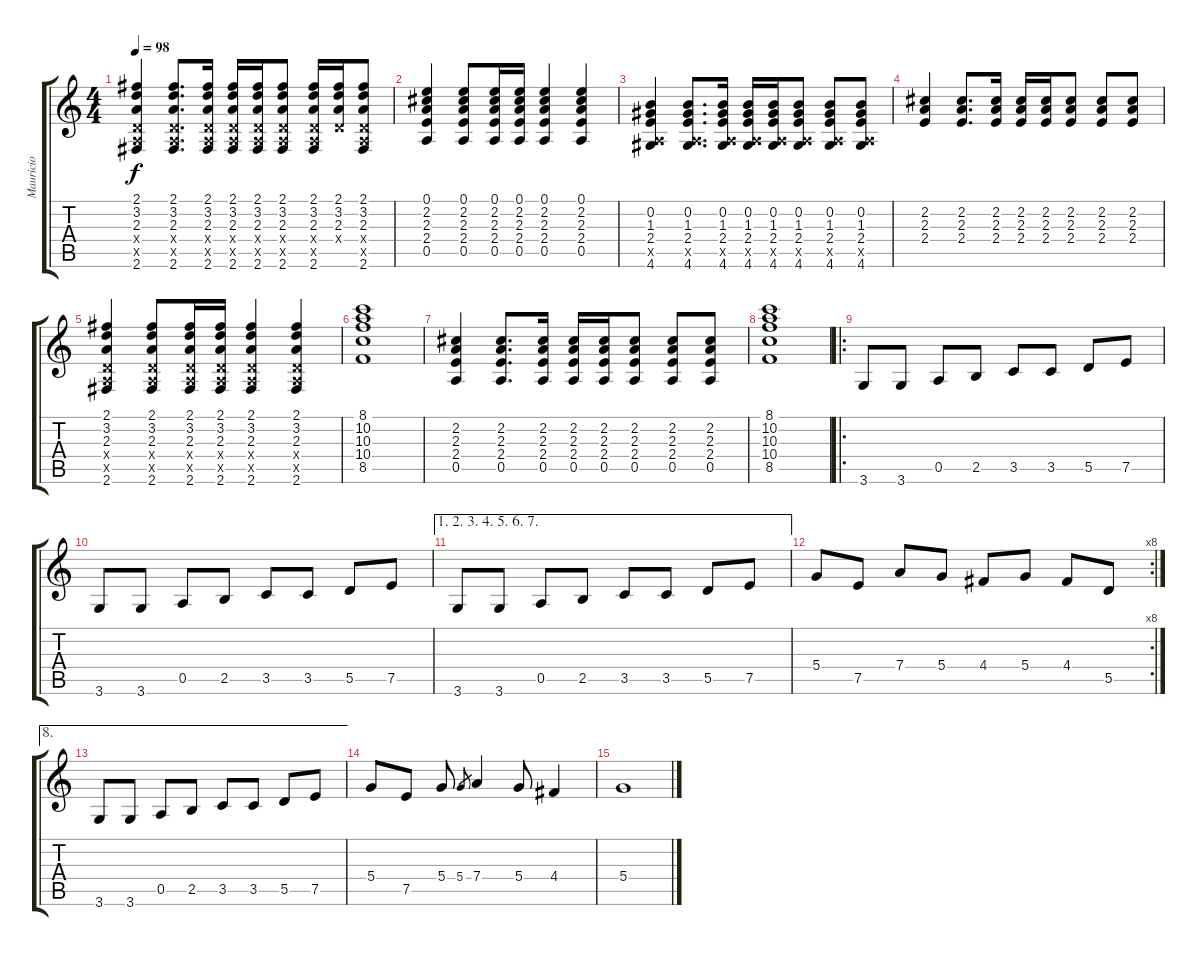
\track ("Mauricio" "Mauricio") {instrument electricguitarclean}
\staff {score tabs}
\tuning (E4 B3 G3 D3 A2 E2) {hide}
\ts (4 4)
\tempo 98
\clef g2
\ks c
(2.1 3.2 2.3 0.4{x} 0.5{x} 2.6).4{dy f} (2.1 3.2 2.3 0.4{x} 0.5{x} 2.6).8{d} (2.1 3.2 2.3 0.4{x} 0.5{x} 2.6).16 (2.1 3.2 2.3 0.4{x} 0.5{x} 2.6).16 (2.1 3.2 2.3 0.4{x} 0.5{x} 2.6).16 (2.1 3.2 2.3 0.4{x} 0.5{x} 2.6).8 (2.1 3.2 2.3 0.4{x} 0.5{x} 2.6).16 (2.1 3.2 2.3 0.4{x}).16 (2.1 3.2 2.3 0.4{x} 0.5{x} 2.6).8 |
(0.1 2.2 2.3 2.4 0.5).4 (0.1 2.2 2.3 2.4 0.5).8 (0.1 2.2 2.3 2.4 0.5).16 (0.1 2.2 2.3 2.4 0.5).16 (0.1 2.2 2.3 2.4 0.5).4 (0.1 2.2 2.3 2.4 0.5).4 |
(0.2 1.3 2.4 0.5{x} 4.6).4 (0.2 1.3 2.4 0.5{x} 4.6).8{d} (0.2 1.3 2.4 0.5{x} 4.6).16 (0.2 1.3 2.4 0.5{x} 4.6).16 (0.2 1.3 2.4 0.5{x} 4.6).16 (0.2 1.3 2.4 0.5{x} 4.6).8 (0.2 1.3 2.4 0.5{x} 4.6).8 (0.2 1.3 2.4 0.5{x} 4.6).8 |
(2.2 2.3 2.4).4 (2.2 2.3 2.4).8{d} (2.2 2.3 2.4).16 (2.2 2.3 2.4).16 (2.2 2.3 2.4).16 (2.2 2.3 2.4).8 (2.2 2.3 2.4).8 (2.2 2.3 2.4).8 |
(2.1 3.2 2.3 0.4{x} 0.5{x} 2.6).4 (2.1 3.2 2.3 0.4{x} 0.5{x} 2.6).8 (2.1 3.2 2.3 0.4{x} 0.5{x} 2.6).16 (2.1 3.2 2.3 0.4{x} 0.5{x} 2.6).16 (2.1 3.2 2.3 0.4{x} 0.5{x} 2.6).4 (2.1 3.2 2.3 0.4{x} 0.5{x} 2.6).4 |
(8.1 10.2 10.3 10.4 8.5).1 |
(2.2 2.3 2.4 0.5).4 (2.2 2.3 2.4 0.5).8{d} (2.2 2.3 2.4 0.5).16 (2.2 2.3 2.4 0.5).16 (2.2 2.3 2.4 0.5).16 (2.2 2.3 2.4 0.5).8 (2.2 2.3 2.4 0.5).8 (2.2 2.3 2.4 0.5).8 |
(8.1 10.2 10.3 10.4 8.5).1 |
\ro
3.6.8 3.6.8 0.5.8 2.5.8 3.5.8 3.5.8 5.5.8 7.5.8 |
3.6.8 3.6.8 0.5.8 2.5.8 3.5.8 3.5.8 5.5.8 7.5.8 |
\ae (1 2 3 4 5 6 7)
3.6.8 3.6.8 0.5.8 2.5.8 3.5.8 3.5.8 5.5.8 7.5.8 |
\rc 8
5.4.8 7.5.8 7.4.8 5.4.8 4.4.8 5.4.8 4.4.8 5.5.8 |
\ae 8
3.6.8 3.6.8 0.5.8 2.5.8 3.5.8 3.5.8 5.5.8 7.5.8 |
5.4.8 7.5.8 5.4.8 5.4.8{gr} 7.4.4 5.4.8 4.4.4 |
5.4.1
